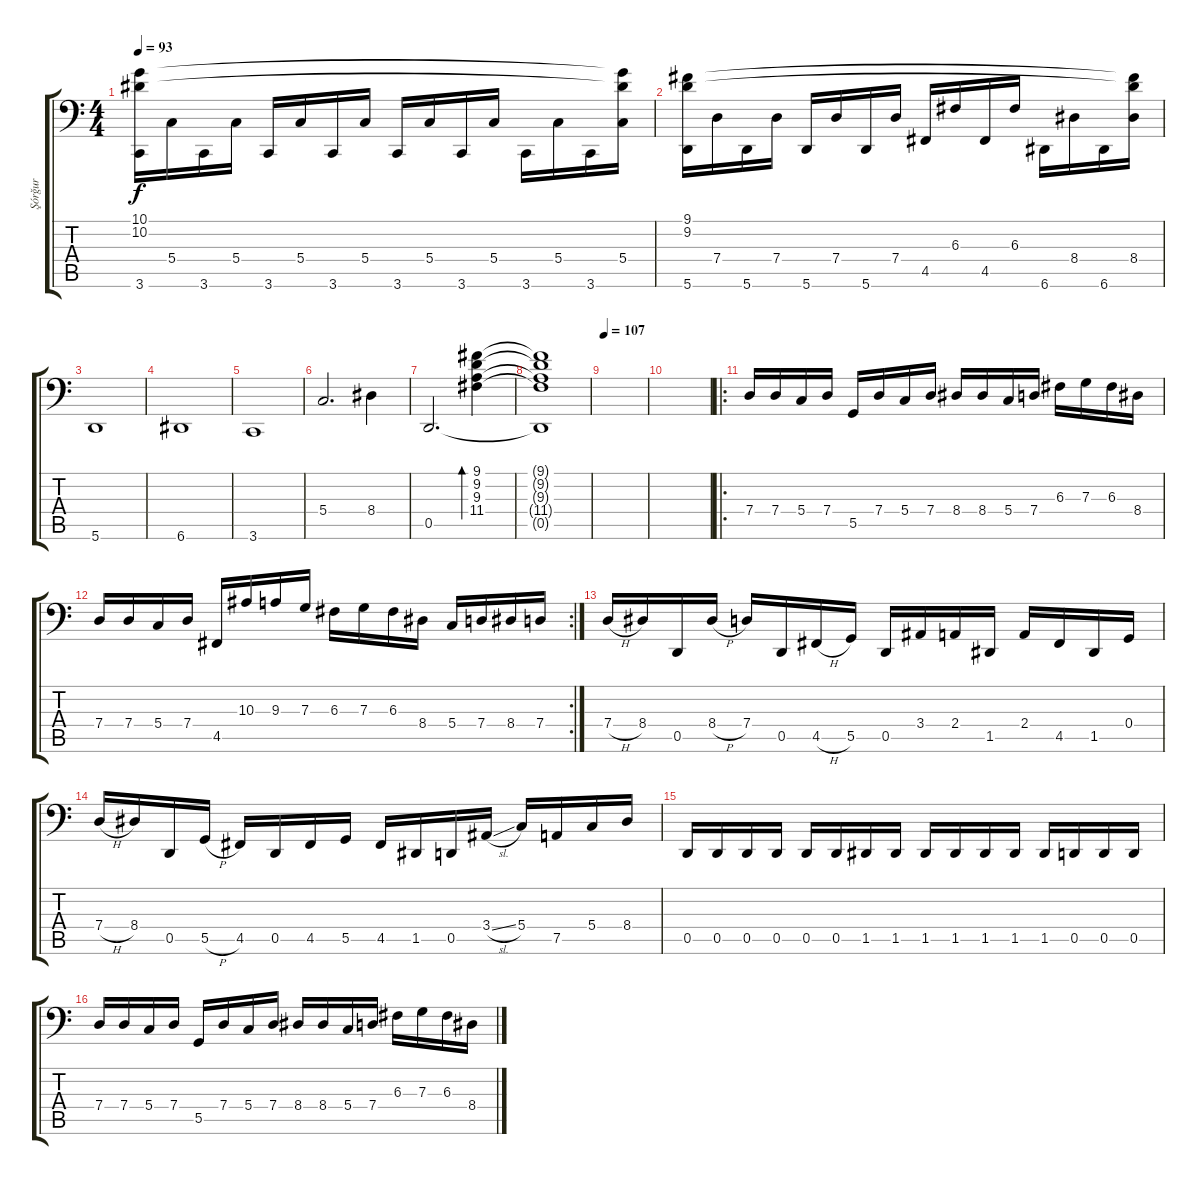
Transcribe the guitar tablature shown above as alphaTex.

\track ("Şórğur" "Şórğur") {instrument distortionguitar}
\staff {score tabs}
\tuning (A2 F2 C2 G1 D1 A0) {hide}
\ts (4 4)
\tempo 93
\clef f4
\ks c
(10.1 10.2 3.6).16{dy f} 5.4.16 3.6.16 5.4.16 3.6.16 5.4.16 3.6.16 5.4.16 3.6.16 5.4.16 3.6.16 5.4.16 3.6.16 5.4.16 3.6.16 (10.1{t} 10.2{t} 5.4).16 |
(9.1 9.2 5.6).16 7.4.16 5.6.16 7.4.16 5.6.16 7.4.16 5.6.16 7.4.16 4.5.16 6.3.16 4.5.16 6.3.16 6.6.16 8.4.16 6.6.16 (9.1{t} 9.2{t} 8.4).16 |
5.6.1 |
6.6.1 |
3.6.1 |
5.4.2{d} 8.4.4 |
0.5.2{d} (9.1 9.2 9.3 11.4).4{bd 480} |
(9.1{t} 9.2{t} 9.3{t} 11.4{t} 0.5{t}).1 |
\tempo 107
|
|
\ro
7.4.16 7.4.16 5.4.16 7.4.16 5.5.16 7.4.16 5.4.16 7.4.16 8.4.16 8.4.16 5.4.16 7.4.16 6.3.16 7.3.16 6.3.16 8.4.16 |
\rc 2
7.4.16 7.4.16 5.4.16 7.4.16 4.5.16 10.3.16 9.3.16 7.3.16 6.3.16 7.3.16 6.3.16 8.4.16 5.4.16 7.4.16 8.4.16 7.4.16 |
7.4{h}.16 8.4.16 0.5.16 8.4{h}.16 7.4.16 0.5.16 4.5{h}.16 5.5.16 0.5.16 3.4.16 2.4.16 1.5.16 2.4.16 4.5.16 1.5.16 0.4.16 |
7.4{h}.16 8.4.16 0.5.16 5.5{h}.16 4.5.16 0.5.16 4.5.16 5.5.16 4.5.16 1.5.16 0.5.16 3.4{sl}.16 5.4.16 7.5.16 5.4.16 8.4.16 |
0.5.16 0.5.16 0.5.16 0.5.16 0.5.16 0.5.16 1.5.16 1.5.16 1.5.16 1.5.16 1.5.16 1.5.16 1.5.16 0.5.16 0.5.16 0.5.16 |
7.4.16 7.4.16 5.4.16 7.4.16 5.5.16 7.4.16 5.4.16 7.4.16 8.4.16 8.4.16 5.4.16 7.4.16 6.3.16 7.3.16 6.3.16 8.4.16
